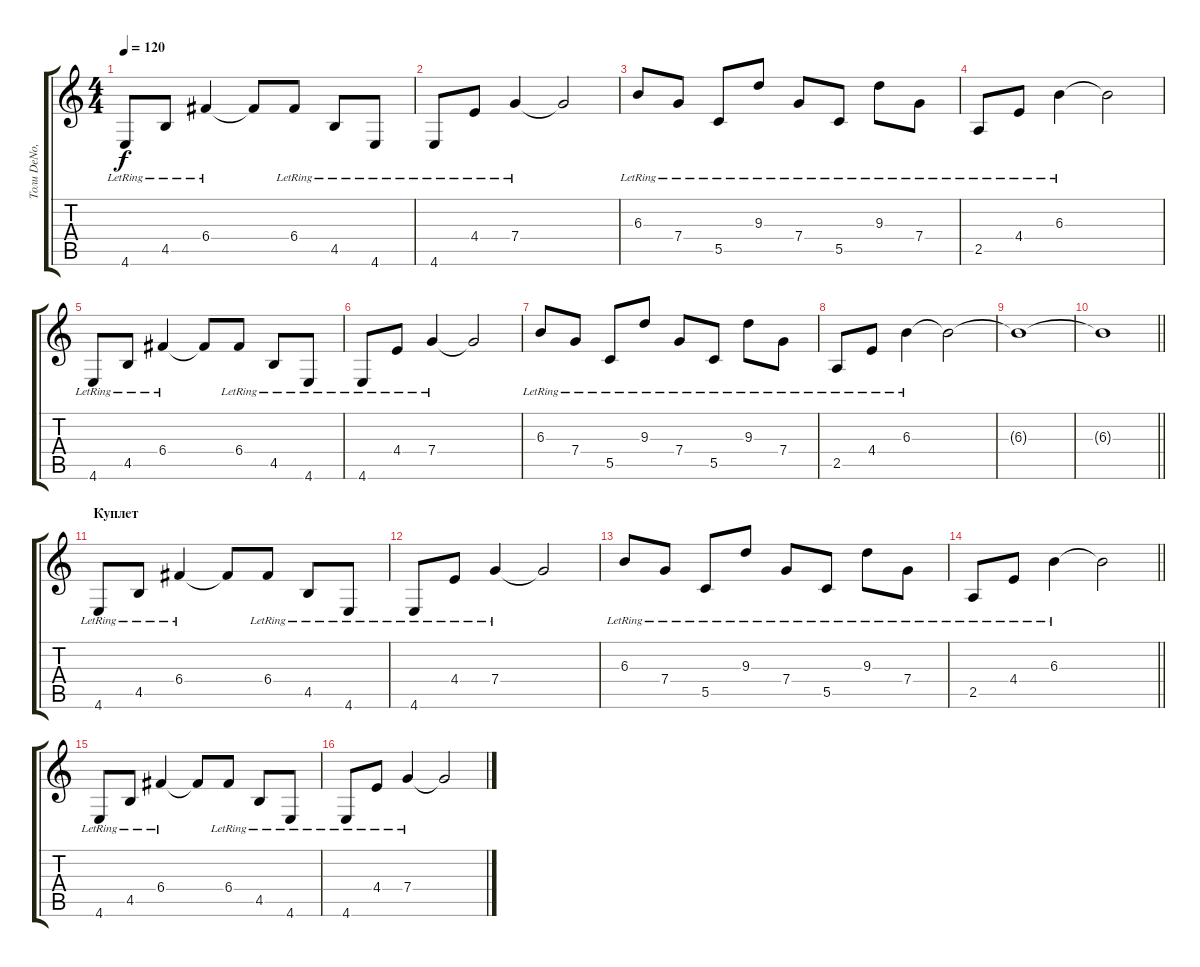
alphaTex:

\track ("Толи DeNo, толи CoRR" "Толи DeNo,") {instrument electricguitarclean}
\staff {score tabs}
\tuning (D4 A3 F3 C3 G2 C2) {hide}
\ts (4 4)
\tempo 120
\clef g2
\ks c
4.6{lr}.8{dy f} 4.5{lr}.8 6.4{lr}.4 6.4{t}.8 6.4{lr}.8 4.5{lr}.8 4.6{lr}.8 |
4.6{lr}.8 4.4{lr}.8 7.4{lr}.4 7.4{t}.2 |
6.3{lr}.8 7.4{lr}.8 5.5{lr}.8 9.3{lr}.8 7.4{lr}.8 5.5{lr}.8 9.3{lr}.8 7.4{lr}.8 |
2.5{lr}.8 4.4{lr}.8 6.3{lr}.4 6.3{t}.2 |
4.6{lr}.8 4.5{lr}.8 6.4{lr}.4 6.4{t}.8 6.4{lr}.8 4.5{lr}.8 4.6{lr}.8 |
4.6{lr}.8 4.4{lr}.8 7.4{lr}.4 7.4{t}.2 |
6.3{lr}.8 7.4{lr}.8 5.5{lr}.8 9.3{lr}.8 7.4{lr}.8 5.5{lr}.8 9.3{lr}.8 7.4{lr}.8 |
2.5{lr}.8 4.4{lr}.8 6.3{lr}.4 6.3{t}.2 |
6.3{t}.1 |
\barLineRight lightlight
6.3{t}.1 |
\section ("" "Куплет")
4.6{lr}.8 4.5{lr}.8 6.4{lr}.4 6.4{t}.8 6.4{lr}.8 4.5{lr}.8 4.6{lr}.8 |
4.6{lr}.8 4.4{lr}.8 7.4{lr}.4 7.4{t}.2 |
6.3{lr}.8 7.4{lr}.8 5.5{lr}.8 9.3{lr}.8 7.4{lr}.8 5.5{lr}.8 9.3{lr}.8 7.4{lr}.8 |
\barLineRight lightlight
2.5{lr}.8 4.4{lr}.8 6.3{lr}.4 6.3{t}.2 |
4.6{lr}.8 4.5{lr}.8 6.4{lr}.4 6.4{t}.8 6.4{lr}.8 4.5{lr}.8 4.6{lr}.8 |
4.6{lr}.8 4.4{lr}.8 7.4{lr}.4 7.4{t}.2
